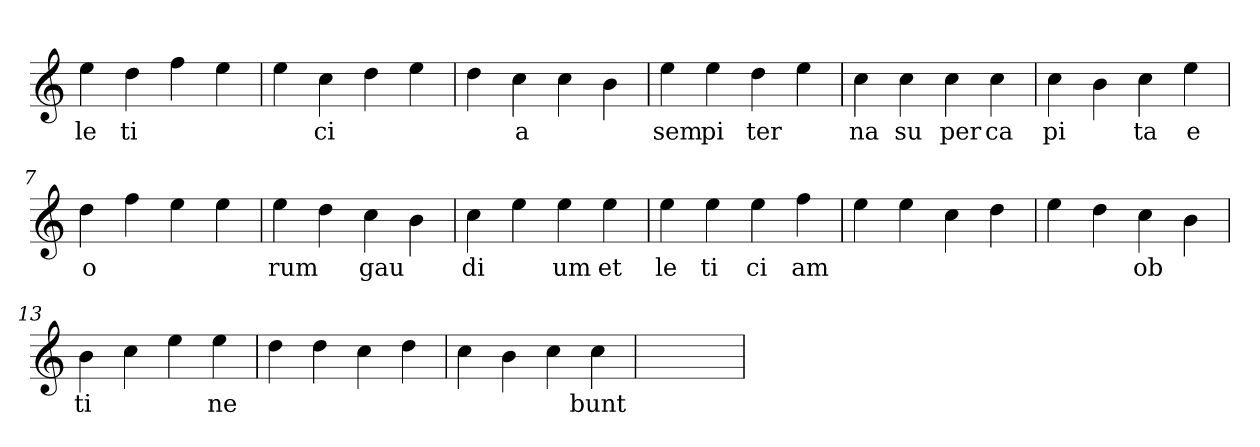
**kern	**text
*part1	*part1
*staff1	*staff1
*clefG2	*
=1	=1
4ee	le
4dd	ti
4ff	.
4ee	.
=2	=2
4ee	.
4cc	ci
4dd	.
4ee	.
=3	=3
4dd	.
4cc	a
4cc	.
4b	.
=4	=4
4ee	sem
4ee	pi
4dd	ter
4ee	.
=5	=5
4cc	na
4cc	su
4cc	per
4cc	ca
=6	=6
4cc	pi
4b	.
4cc	ta
4ee	e
=7	=7
4dd	o
4ff	.
4ee	.
4ee	.
=8	=8
4ee	rum
4dd	.
4cc	gau
4b	.
=9	=9
4cc	di
4ee	.
4ee	um
4ee	et
=10	=10
4ee	le
4ee	ti
4ee	ci
4ff	am
=11	=11
4ee	.
4ee	.
4cc	.
4dd	.
=12	=12
4ee	.
4dd	.
4cc	ob
4b	.
=13	=13
4b	ti
4cc	.
4ee	.
4ee	ne
=14	=14
4dd	.
4dd	.
4cc	.
4dd	.
=15	=15
4cc	.
4b	.
4cc	.
4cc	bunt
=16	=16
1ryy	.
=	=
*-	*-
